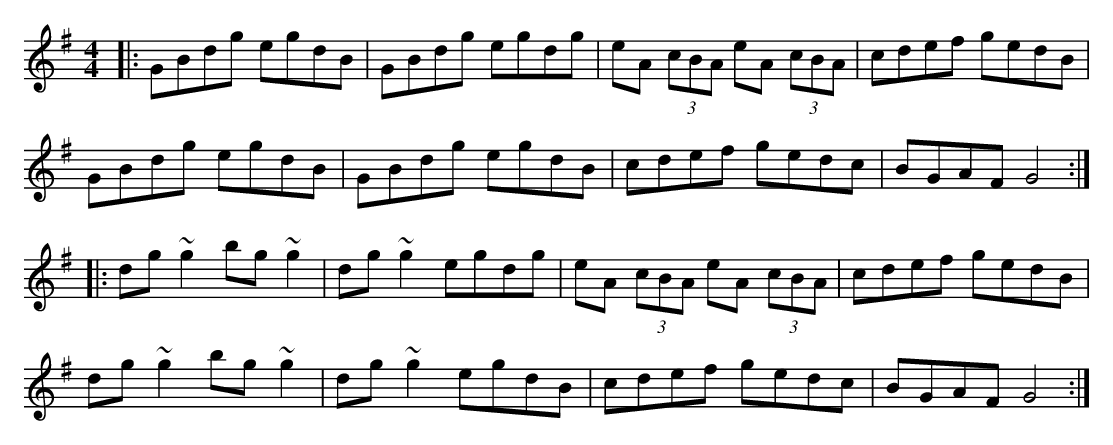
X:1
M:4/4
K:G
|:GBdg egdB|GBdg egdg|eA (3cBA eA (3cBA|cdef gedB|
GBdg egdB|GBdg egdB|cdef gedc|BGAF G4:|
|:dg~g2 bg~g2|dg~g2 egdg|eA (3cBA eA (3cBA|cdef gedB|
dg~g2 bg~g2|dg~g2 egdB|cdef gedc|BGAF G4:|
